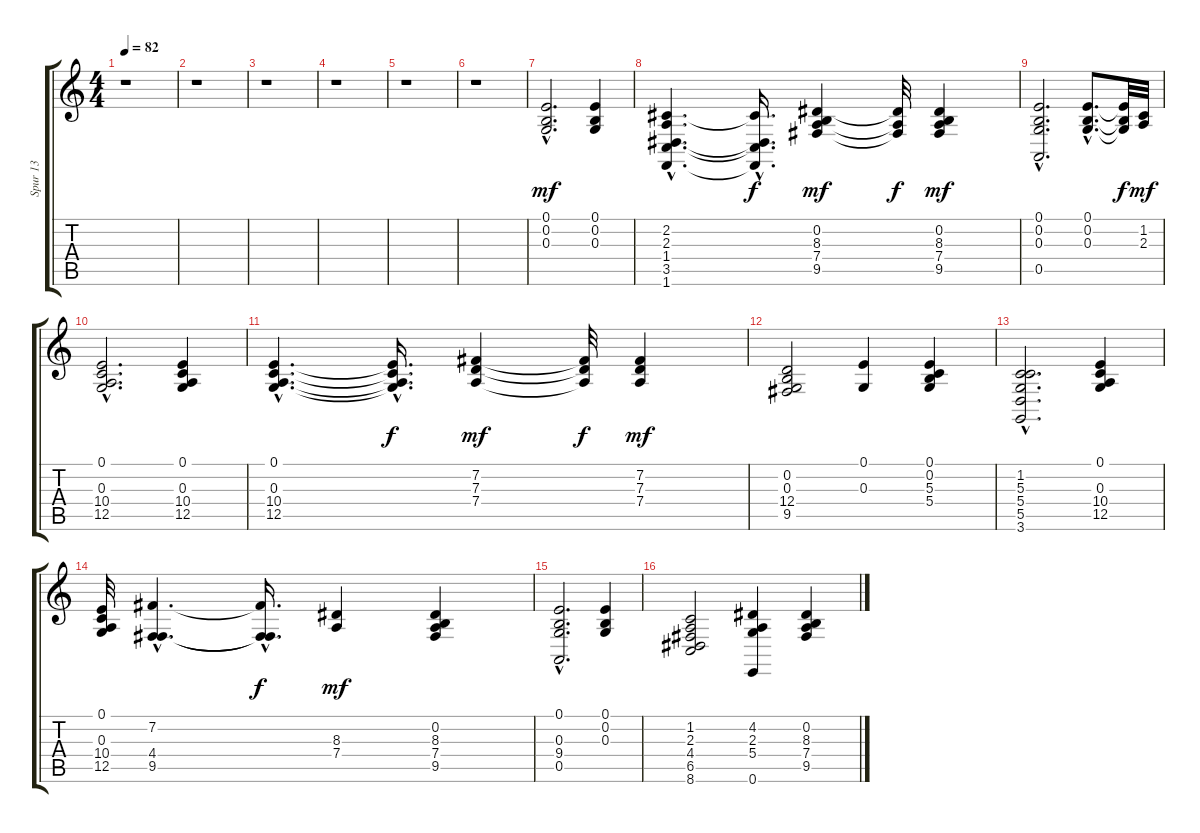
\track ("Spur 13" "Spur 13") {instrument electricpiano2}
\staff {score tabs}
\tuning (E4 B3 G3 D3 A2 E2) {hide}
\ts (4 4)
\tempo 82
\clef g2
\ks c
r.1{dy mf instrument electricpiano2} |
r.1 |
r.1 |
r.1 |
r.1 |
r.1 |
(0.1{hac} 0.2{hac} 0.3{hac}).2{d} (0.1 0.2 0.3).4 |
(2.2{hac} 2.3 1.4{hac} 3.5{hac} 1.6{hac}).4{d} (2.2{t} 1.4{hac t} 3.5{hac t} 1.6{hac t}).16{d dy f} (0.2 8.3 7.4 9.5).4{dy mf} (8.3{t} 7.4{t} 9.5{t}).32{dy f} (0.2 8.3 7.4 9.5).4{dy mf} |
(0.1{hac} 0.2{hac} 0.3{hac} 0.5{hac}).2{d} (0.1{hac} 0.2{hac} 0.3{hac}).8{d} (0.1{t} 0.2{t} 0.3{t}).32{dy f} (1.2 2.3).32{dy mf} |
(0.1{hac} 0.3{hac} 10.4{hac} 12.5).2{d} (0.1 0.3 10.4 12.5).4 |
(0.1{hac} 0.3{hac} 10.4{hac} 12.5{hac}).4{d} (0.1{hac t} 0.3{hac t} 10.4{hac t} 12.5{hac t}).16{d dy f} (7.2 7.3 7.4).4{dy mf} (7.2{t} 7.3{t} 7.4{t}).32{dy f} (7.2 7.3 7.4).4{dy mf} |
(0.2 0.3 12.4 9.5).2 (0.1 0.3).4 (0.1 0.2 5.3 5.4).4 |
(1.2{hac} 5.3{hac} 5.4{hac} 5.5{hac} 3.6{hac}).2{d} (0.1 0.3 10.4 12.5).4 |
(0.1 0.3 10.4 12.5).32 (7.2{hac} 4.4{hac} 9.5{hac}).4{d} (7.2{hac t} 4.4{t} 9.5{t}).16{d dy f} (8.3 7.4).4{dy mf} (0.2 8.3 7.4 9.5).4 |
(0.1{hac} 0.3{hac} 9.4{hac} 0.5{hac}).2{d} (0.1 0.2 0.3).4 |
(1.2 2.3 4.4 6.5 8.6).2 (4.2 2.3 5.4 0.6).4 (0.2 8.3 7.4 9.5).4
